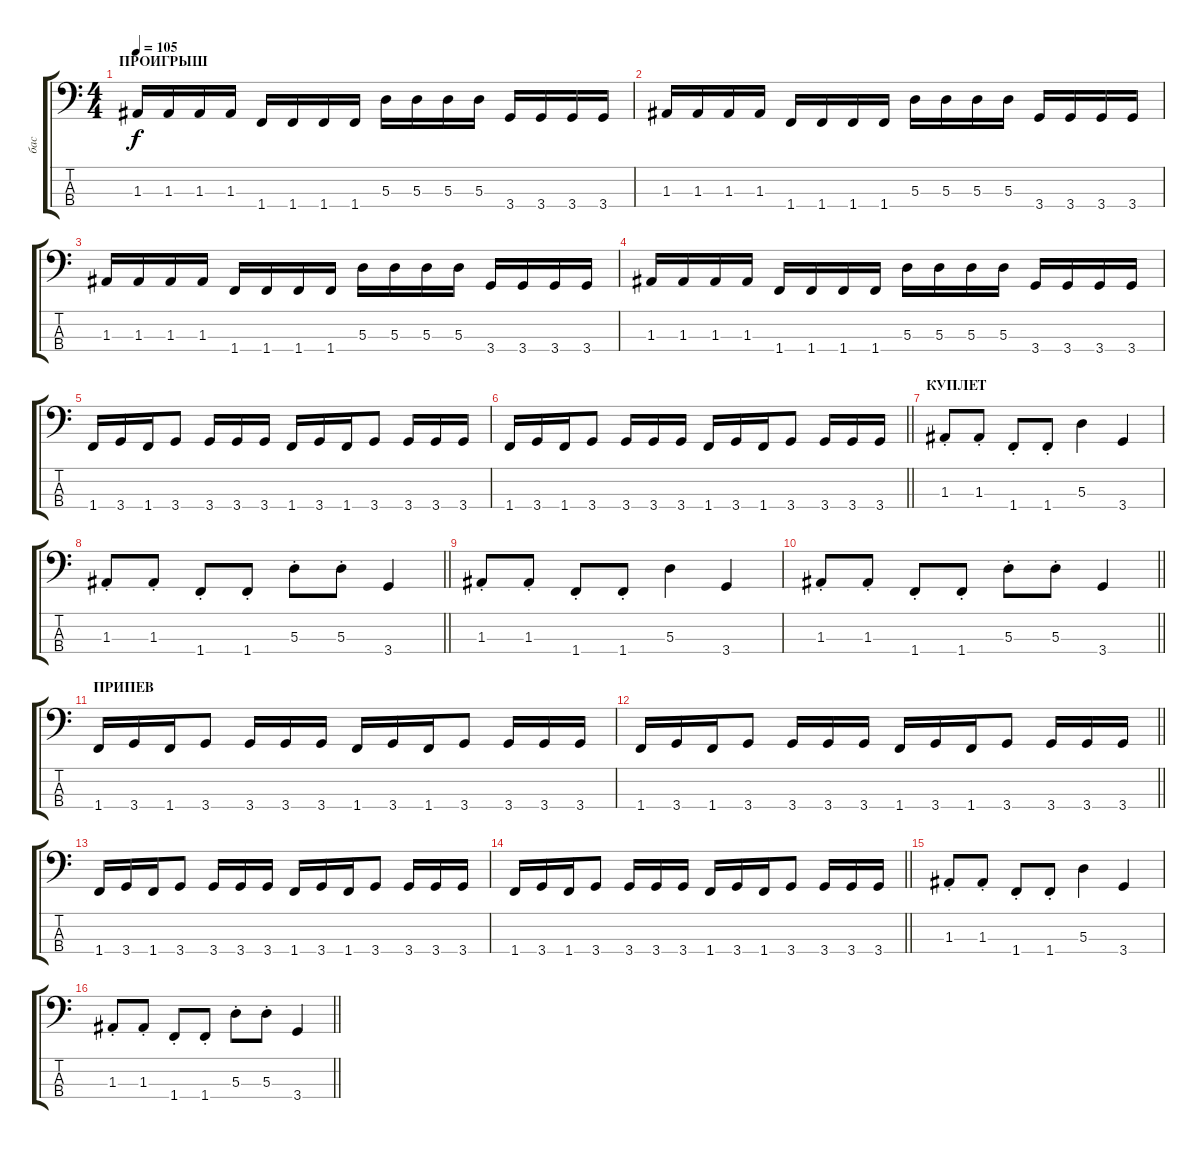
\track ("бас" "бас") {instrument electricbassfinger}
\staff {score tabs}
\tuning (G2 D2 A1 E1) {hide}
\ts (4 4)
\section ("" "ПРОИГРЫШ")
\tempo 105
\clef f4
\ks c
1.3.16{dy f} 1.3.16 1.3.16 1.3.16 1.4.16 1.4.16 1.4.16 1.4.16 5.3.16 5.3.16 5.3.16 5.3.16 3.4.16 3.4.16 3.4.16 3.4.16 |
1.3.16 1.3.16 1.3.16 1.3.16 1.4.16 1.4.16 1.4.16 1.4.16 5.3.16 5.3.16 5.3.16 5.3.16 3.4.16 3.4.16 3.4.16 3.4.16 |
1.3.16 1.3.16 1.3.16 1.3.16 1.4.16 1.4.16 1.4.16 1.4.16 5.3.16 5.3.16 5.3.16 5.3.16 3.4.16 3.4.16 3.4.16 3.4.16 |
1.3.16 1.3.16 1.3.16 1.3.16 1.4.16 1.4.16 1.4.16 1.4.16 5.3.16 5.3.16 5.3.16 5.3.16 3.4.16 3.4.16 3.4.16 3.4.16 |
1.4.16 3.4.16 1.4.16 3.4.8 3.4.16 3.4.16 3.4.16 1.4.16 3.4.16 1.4.16 3.4.8 3.4.16 3.4.16 3.4.16 |
\barLineRight lightlight
1.4.16 3.4.16 1.4.16 3.4.8 3.4.16 3.4.16 3.4.16 1.4.16 3.4.16 1.4.16 3.4.8 3.4.16 3.4.16 3.4.16 |
\section ("" "КУПЛЕТ")
1.3{st}.8 1.3{st}.8 1.4{st}.8 1.4{st}.8 5.3.4 3.4.4 |
\barLineRight lightlight
1.3{st}.8 1.3{st}.8 1.4{st}.8 1.4{st}.8 5.3{st}.8 5.3{st}.8 3.4.4 |
1.3{st}.8 1.3{st}.8 1.4{st}.8 1.4{st}.8 5.3.4 3.4.4 |
\barLineRight lightlight
1.3{st}.8 1.3{st}.8 1.4{st}.8 1.4{st}.8 5.3{st}.8 5.3{st}.8 3.4.4 |
\section ("" "ПРИПЕВ")
1.4.16 3.4.16 1.4.16 3.4.8 3.4.16 3.4.16 3.4.16 1.4.16 3.4.16 1.4.16 3.4.8 3.4.16 3.4.16 3.4.16 |
\barLineRight lightlight
1.4.16 3.4.16 1.4.16 3.4.8 3.4.16 3.4.16 3.4.16 1.4.16 3.4.16 1.4.16 3.4.8 3.4.16 3.4.16 3.4.16 |
1.4.16 3.4.16 1.4.16 3.4.8 3.4.16 3.4.16 3.4.16 1.4.16 3.4.16 1.4.16 3.4.8 3.4.16 3.4.16 3.4.16 |
\barLineRight lightlight
1.4.16 3.4.16 1.4.16 3.4.8 3.4.16 3.4.16 3.4.16 1.4.16 3.4.16 1.4.16 3.4.8 3.4.16 3.4.16 3.4.16 |
1.3{st}.8 1.3{st}.8 1.4{st}.8 1.4{st}.8 5.3.4 3.4.4 |
\barLineRight lightlight
1.3{st}.8 1.3{st}.8 1.4{st}.8 1.4{st}.8 5.3{st}.8 5.3{st}.8 3.4.4
